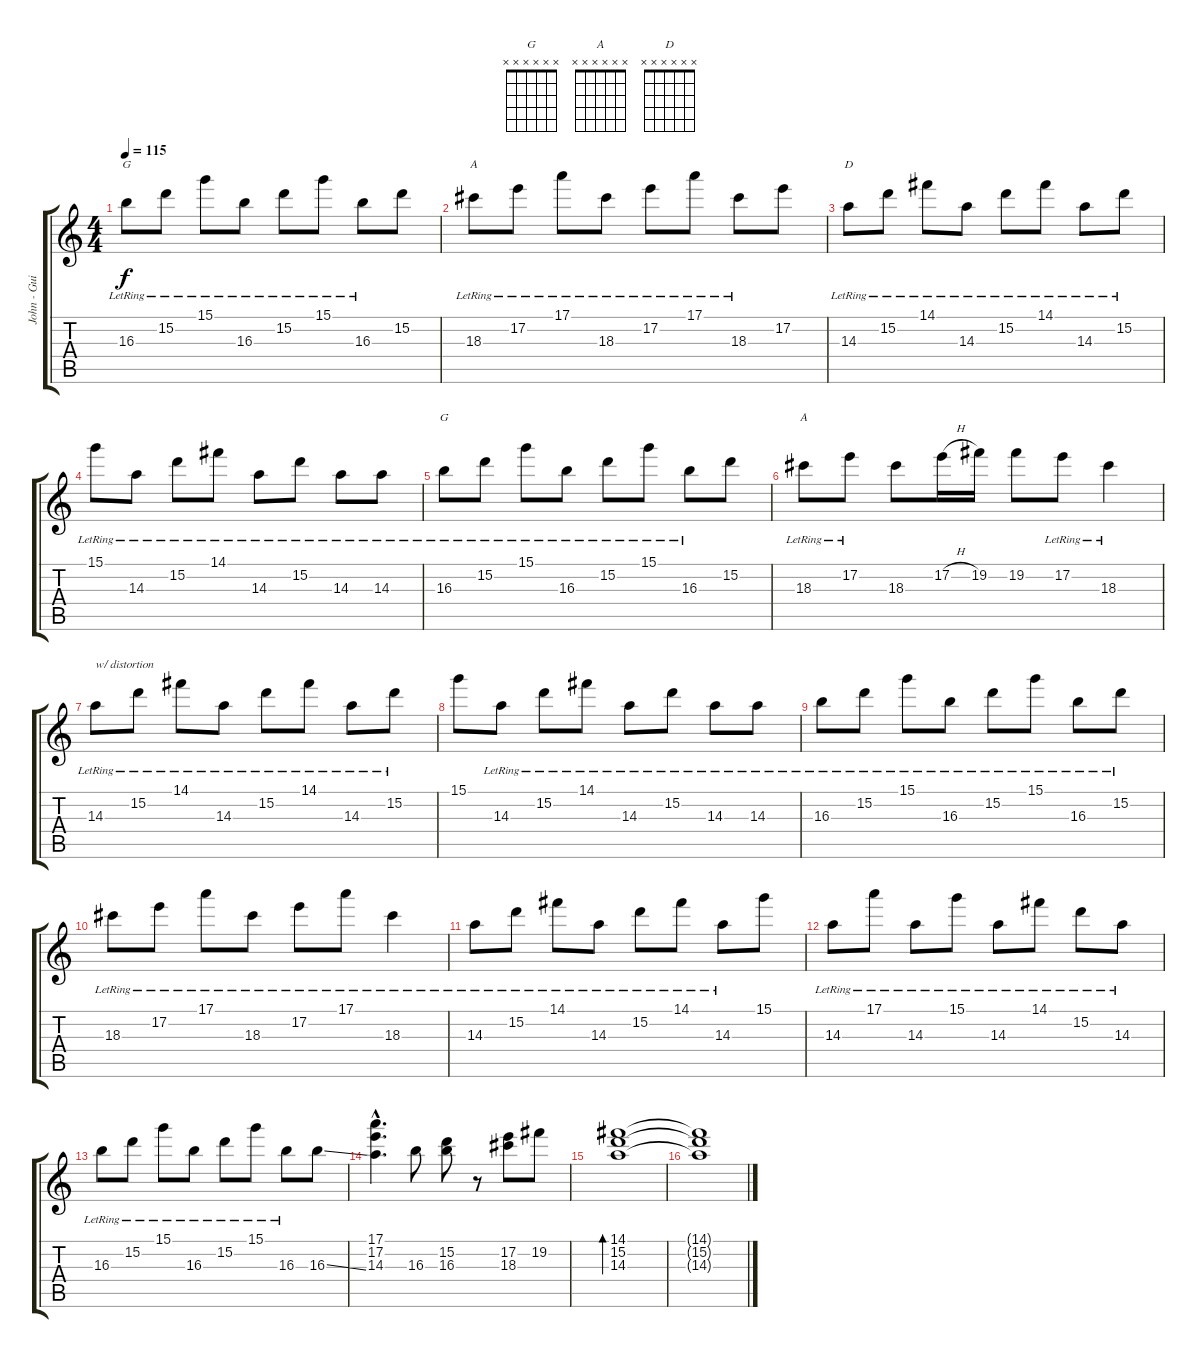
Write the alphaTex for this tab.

\track ("John - Guitar" "John - Gui") {instrument electricguitarjazz}
\staff {score tabs}
\tuning (E4 B3 G3 D3 A2 E2) {hide}
\chord ("G" 15 15 16 x x x) {firstfret 15 barre 15}
\chord ("A" 17 17 18 x x x) {firstfret 17 barre 17}
\chord ("D" x x x x x x)
\chord ("G" x x x x x x)
\chord ("A" x x x x x x)
\ts (4 4)
\tempo 115
\clef g2
\ks c
16.3{lr}.8{ch "G" dy f} 15.2{lr}.8 15.1{lr}.8 16.3{lr}.8 15.2{lr}.8 15.1{lr}.8 16.3{lr}.8 15.2.8 |
18.3{lr}.8{ch "A"} 17.2{lr}.8 17.1{lr}.8 18.3{lr}.8 17.2{lr}.8 17.1{lr}.8 18.3{lr}.8 17.2.8 |
14.3{lr}.8{ch "D"} 15.2{lr}.8 14.1{lr}.8 14.3{lr}.8 15.2{lr}.8 14.1{lr}.8 14.3{lr}.8 15.2{lr}.8 |
15.1{lr}.8 14.3{lr}.8 15.2{lr}.8 14.1{lr}.8 14.3{lr}.8 15.2{lr}.8 14.3{lr}.8 14.3{lr}.8 |
16.3{lr}.8{ch "G"} 15.2{lr}.8 15.1{lr}.8 16.3{lr}.8 15.2{lr}.8 15.1{lr}.8 16.3{lr}.8 15.2.8 |
18.3{lr}.8{ch "A"} 17.2{lr}.8 18.3.8 17.2{h}.16 19.2.16 19.2.8 17.2{lr}.8 18.3{lr}.4 |
14.3{lr}.8{txt "w/ distortion" instrument overdrivenguitar} 15.2{lr}.8 14.1{lr}.8 14.3{lr}.8 15.2{lr}.8 14.1{lr}.8 14.3{lr}.8 15.2{lr}.8 |
15.1.8 14.3{lr}.8 15.2{lr}.8 14.1{lr}.8 14.3{lr}.8 15.2{lr}.8 14.3{lr}.8 14.3{lr}.8 |
16.3{lr}.8 15.2{lr}.8 15.1{lr}.8 16.3{lr}.8 15.2{lr}.8 15.1{lr}.8 16.3{lr}.8 15.2{lr}.8 |
18.3{lr}.8 17.2{lr}.8 17.1{lr}.8 18.3{lr}.8 17.2{lr}.8 17.1{lr}.8 18.3{lr}.4 |
14.3{lr}.8 15.2{lr}.8 14.1{lr}.8 14.3{lr}.8 15.2{lr}.8 14.1{lr}.8 14.3{lr}.8 15.1.8 |
14.3{lr}.8 17.1{lr}.8 14.3{lr}.8 15.1{lr}.8 14.3{lr}.8 14.1{lr}.8 15.2{lr}.8 14.3{lr}.8 |
16.3{lr}.8 15.2{lr}.8 15.1{lr}.8 16.3{lr}.8 15.2{lr}.8 15.1{lr}.8 16.3{lr}.8 16.3{ss}.8 |
(17.1{hac} 17.2{hac} 14.3{hac}).4{d} 16.3.8 (15.2 16.3).8 r.8 (17.2 18.3).8 19.2.8 |
(14.1 15.2 14.3).1{bd 480} |
(14.1{t} 15.2{t} 14.3{t}).1
